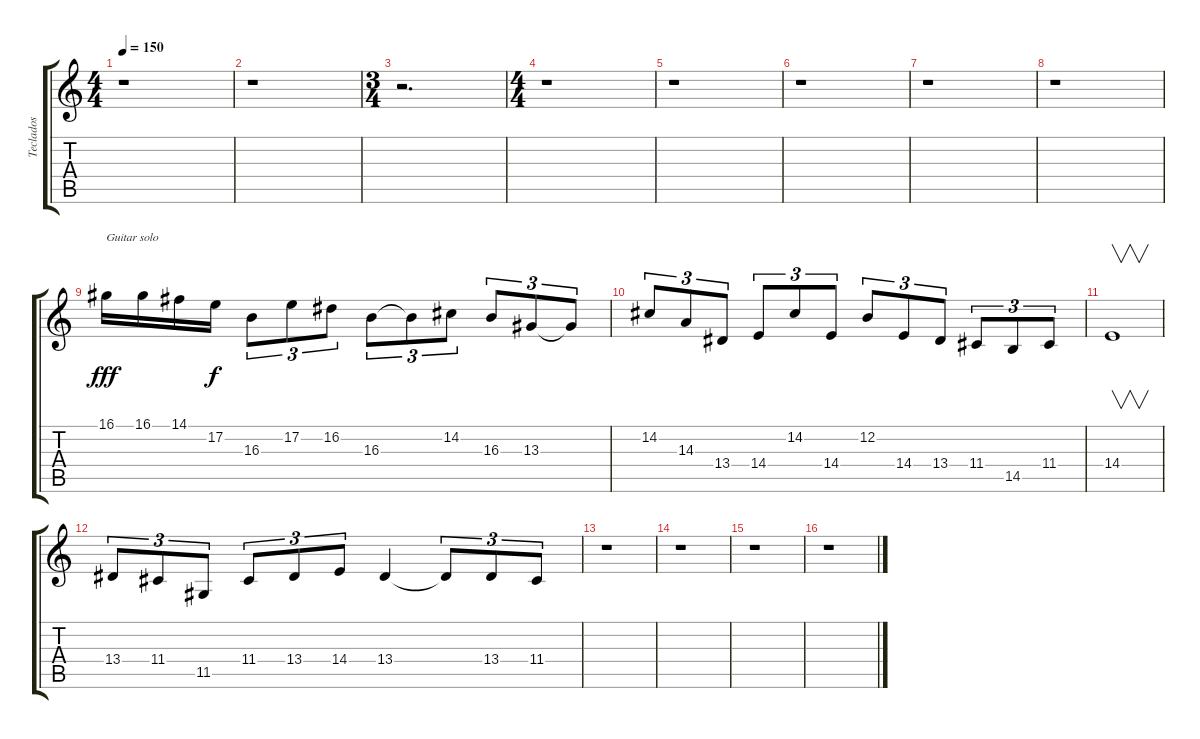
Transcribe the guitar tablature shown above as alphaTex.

\track ("Teclados" "Teclados") {instrument drawbarorgan}
\staff {score tabs}
\tuning (E4 B3 G3 D3 A2 E2) {hide}
\ts (4 4)
\tempo 150
\clef g2
\ks c
r.1{dy f} |
r.1 |
\ts (3 4)
r.2{d} |
\ts (4 4)
r.1 |
r.1 |
r.1 |
r.1 |
r.1 |
16.1.16{txt "Guitar solo" dy fff volume 16 balance 4 instrument distortionguitar} 16.1.16 14.1.16 17.2.16{dy f} 16.3.8{tu (3 2)} 17.2.8{tu (3 2)} 16.2.8{tu (3 2)} 16.3.8{tu (3 2)} 16.3{t}.8{tu (3 2)} 14.2.8{tu (3 2)} 16.3.8{tu (3 2)} 13.3.8{tu (3 2)} 13.3{t}.8{tu (3 2)} |
14.2.8{tu (3 2)} 14.3.8{tu (3 2)} 13.4.8{tu (3 2)} 14.4.8{tu (3 2)} 14.2.8{tu (3 2)} 14.4.8{tu (3 2)} 12.2.8{tu (3 2)} 14.4.8{tu (3 2)} 13.4.8{tu (3 2)} 11.4.8{tu (3 2)} 14.5.8{tu (3 2)} 11.4.8{tu (3 2)} |
14.4.1{v} |
13.4.8{tu (3 2)} 11.4.8{tu (3 2)} 11.5.8{tu (3 2)} 11.4.8{tu (3 2)} 13.4.8{tu (3 2)} 14.4.8{tu (3 2)} 13.4.4 13.4{t}.8{tu (3 2)} 13.4.8{tu (3 2)} 11.4.8{tu (3 2)} |
r.1 |
r.1 |
r.1 |
r.1
